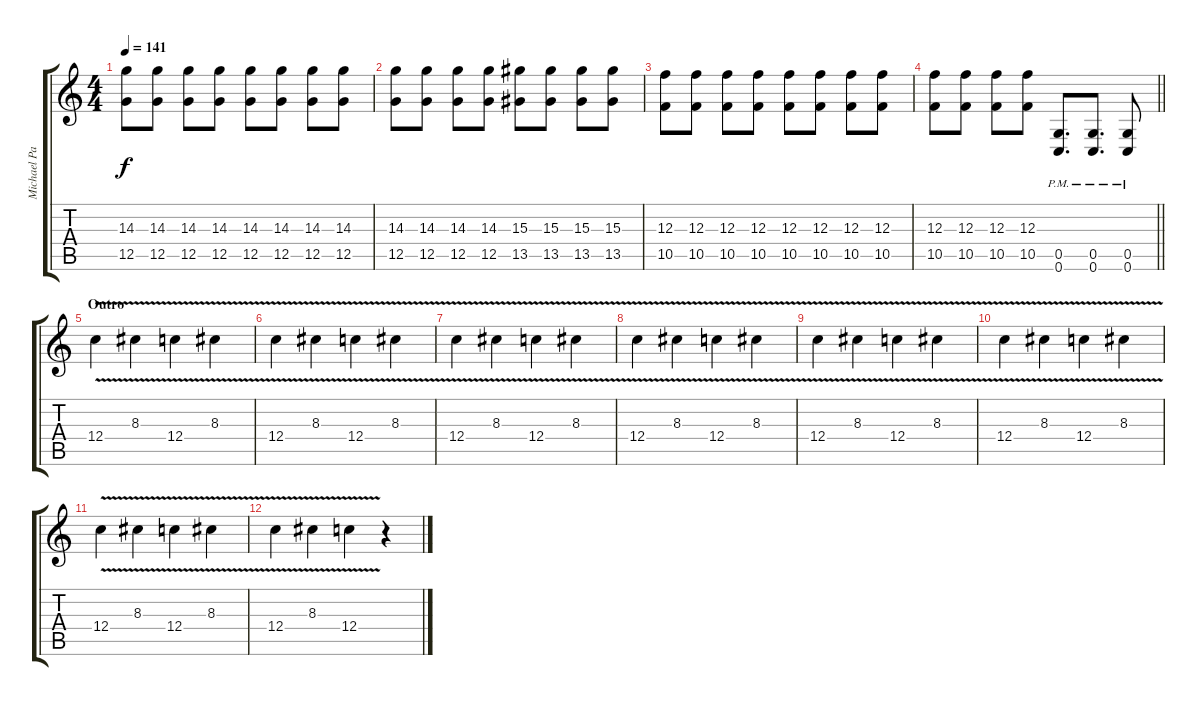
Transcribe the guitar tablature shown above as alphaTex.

\track ("Michael Padget" "Michael Pa") {instrument distortionguitar}
\staff {score tabs}
\tuning (D4 A3 F3 C3 G2 C2) {hide}
\ts (4 4)
\tempo 141
\clef g2
\ks c
(14.3 12.5).8{dy f} (14.3 12.5).8 (14.3 12.5).8 (14.3 12.5).8 (14.3 12.5).8 (14.3 12.5).8 (14.3 12.5).8 (14.3 12.5).8 |
(14.3 12.5).8 (14.3 12.5).8 (14.3 12.5).8 (14.3 12.5).8 (15.3 13.5).8 (15.3 13.5).8 (15.3 13.5).8 (15.3 13.5).8 |
(12.3 10.5).8 (12.3 10.5).8 (12.3 10.5).8 (12.3 10.5).8 (12.3 10.5).8 (12.3 10.5).8 (12.3 10.5).8 (12.3 10.5).8 |
\barLineRight lightlight
(12.3 10.5).8 (12.3 10.5).8 (12.3 10.5).8 (12.3 10.5).8 (0.5{pm} 0.6{pm}).8{d} (0.5{pm} 0.6{pm}).8{d} (0.5{pm} 0.6{pm}).8 |
\section ("" "Outro")
12.4{v}.4 8.3{v}.4 12.4{v}.4 8.3{v}.4 |
12.4{v}.4 8.3{v}.4 12.4{v}.4 8.3{v}.4 |
12.4{v}.4 8.3{v}.4 12.4{v}.4 8.3{v}.4 |
12.4{v}.4 8.3{v}.4 12.4{v}.4 8.3{v}.4 |
12.4{v}.4 8.3{v}.4 12.4{v}.4 8.3{v}.4 |
12.4{v}.4 8.3{v}.4 12.4{v}.4 8.3{v}.4 |
12.4{v}.4 8.3{v}.4 12.4{v}.4 8.3{v}.4 |
12.4{v}.4 8.3{v}.4 12.4{v}.4 r.4
